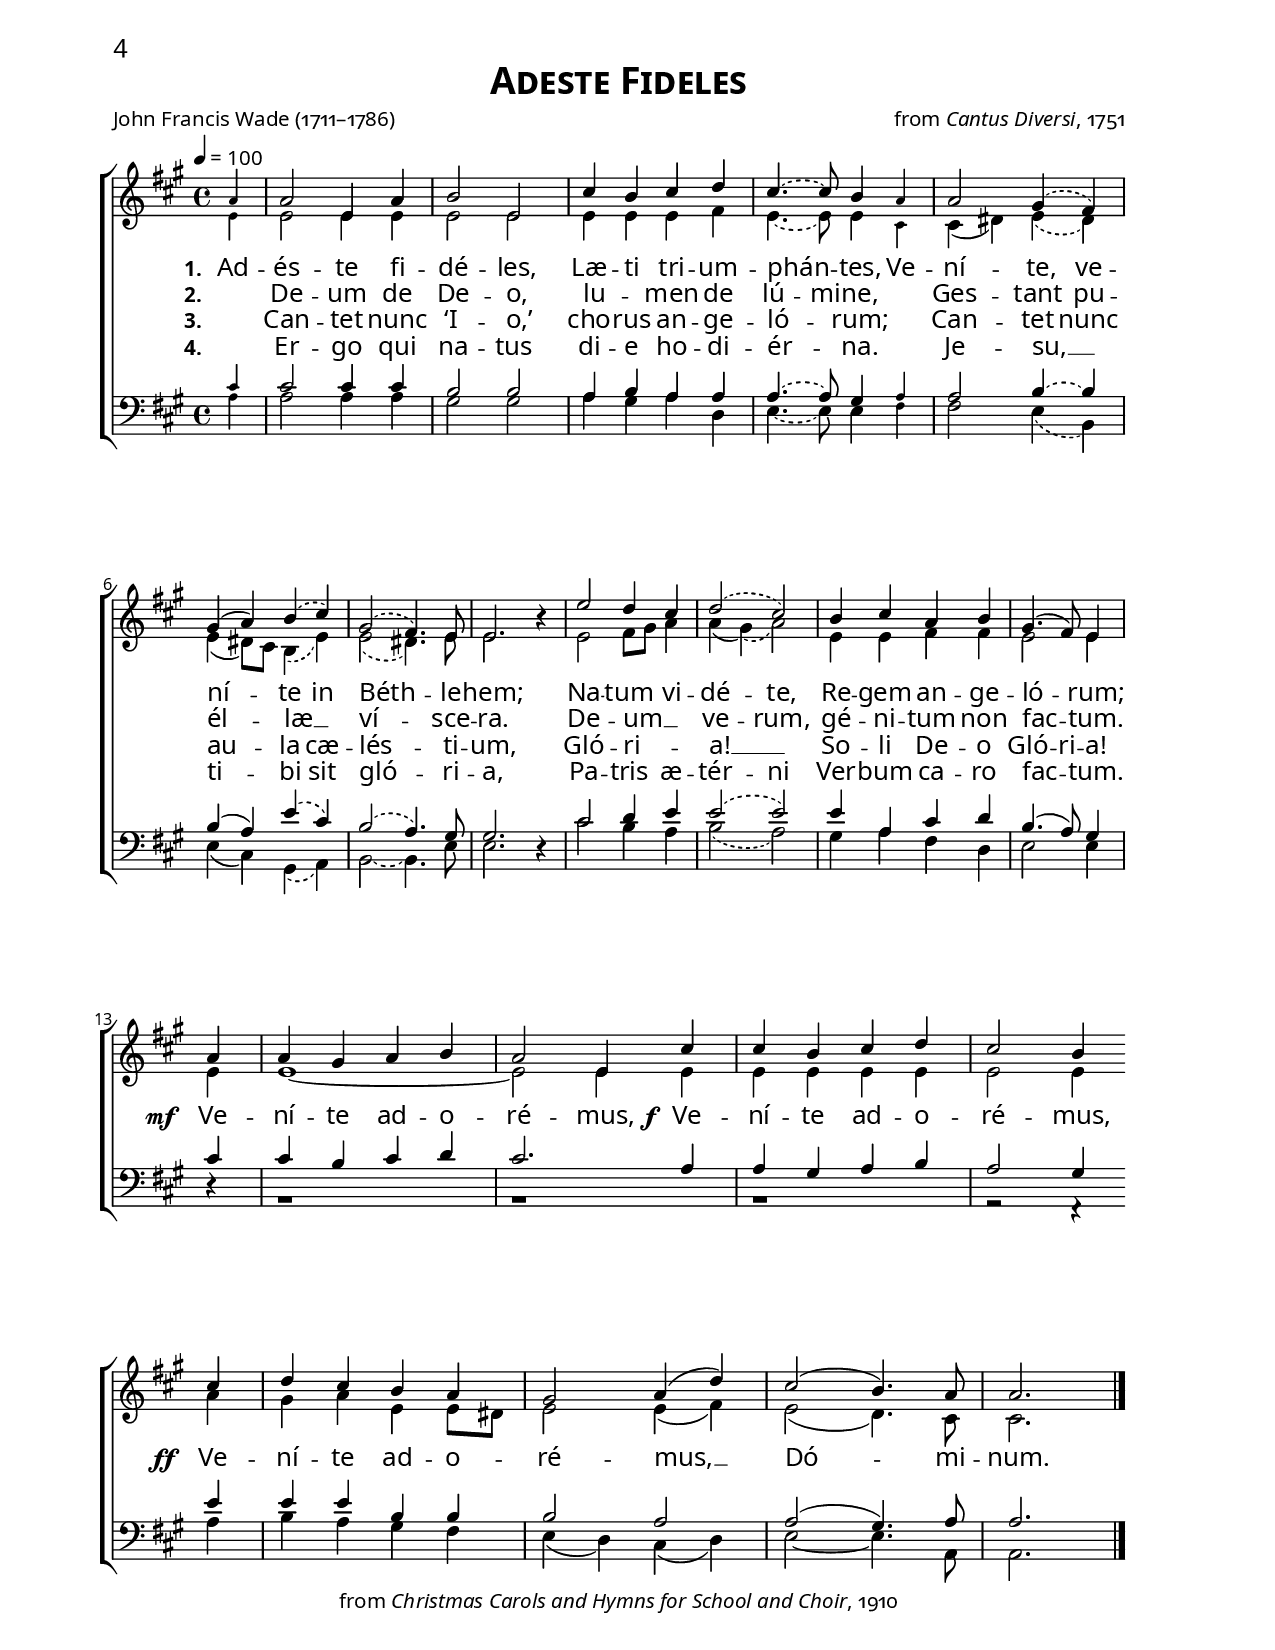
\version "2.14.2"
\include "util.ly"
\header {
  title = \markup{\override #'(font-name . "Garamond Premier Pro Semibold"){ \abs-fontsize #18 \smallCapsOldStyle"Adeste Fideles"}}
  poet = \markup\oldStyleNum"John Francis Wade (1711–1786)"
  composer = \markup\concat{"from " \italic"Cantus Diversi" \oldStyleNum", 1751"}
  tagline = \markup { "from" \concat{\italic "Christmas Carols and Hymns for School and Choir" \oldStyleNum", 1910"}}
}
\paper {
  paper-height = 11\in
  paper-width = 8.5\in
  indent = 0\in
  %system-system-spacing = #'((basic-distance . 10) (padding . 0))
  %system-system-spacing =
  %  #'((basic-distance . 0)
  %     (minimum-distance . 0)
  %     (padding . -10)
  %     (stretchability . 100))
  ragged-last-bottom = ##f
  ragged-bottom = ##f
  two-sided = ##t
  inner-margin = 1\in
  outer-margin = 0.75\in
  top-margin = 0.26\in
  bottom-margin = 0.25\in
  first-page-number = #4
  print-first-page-number = ##t
  headerLine = ""
  oddHeaderMarkup = \markup\fill-line{
     \override #'(font-name . "Garamond Premier Pro")\abs-fontsize #12.5
     \combine 
        \fill-line{"" \on-the-fly #print-page-number-check-first
        \oldStylePageNum""
        }
        \fill-line{\headerLine}
  }
  evenHeaderMarkup = \markup {
     \override #'(font-name . "Garamond Premier Pro")\abs-fontsize #12.5
     \combine
        \on-the-fly #print-page-number-check-first
        \oldStylePageNum""
        \fill-line{\headerLine}
  }
}
#(set-global-staff-size 18) \paper{ #(define fonts (make-pango-font-tree "Garamond Premier Pro" "Garamond Premier Pro" "Garamond Premier Pro" (/ 18 20))) }
global = {
  \key a \major
  \time 4/4
  \autoBeamOff
  \override DynamicLineSpanner #'staff-padding = #0.0
  \override DynamicLineSpanner #'Y-extent = #'(-0.5 . 1.5)
}

sopMusic = \relative c'' {
  \tempo 4 = 100
  \partial 4 \teeny a4 | \normalsize
  a2 e4 a |
  b2 e, |
  cis'4 b cis d |
  \tieDashed\slurDashed cis4.~ cis8 b4 \teeny a | \normalsize
  a2 gis4( fis) | \break
  
  \tieSolid\slurSolid
  gis( a) \slurDashed b( cis) |
  gis2( fis4.) e8 |
  e2. b'4\rest |
  e2 d4 cis |
  \slurDashed d2( cis) |
  b4 cis a b |
  \slurSolid \partial 4*3 gis4.( fis8) e4 | \break
  
  \partial 4 a4 |
  a gis a b |
  a2 e4 cis'4 |
  cis b cis d |
  cis2 b4 \bar""\break cis |
  
  d cis b a |
  gis2 a4( d) |
  cis2( b4.) a8 |
  \partial 4*3 a2. \bar "|."
}
sopWords = \lyricmode {
  
}

altoMusic = \relative c' {
  \partial 4 \teeny e4 | \normalsize
  e2 e4 e |
  e2 e |
  e4 e e fis |
  \tieDashed\slurDashed e4.~ e8 e4 \teeny cis | \normalsize
  \slurSolid cis( dis) \slurDashed e( dis) |
  
  \tieSolid\slurSolid e( dis8[) cis] \slurDashed b4( e) |
  e2( dis4.) e8 |
  e2. s4 |
  e2 fis8[ gis] a4 |
  \slurSolid a( \slurDashed gis)( a2) |
  e4 e fis fis |
  \slurSolid \partial 4*3 e2 e4 |
  
  e4 |
  e1~ |
  e2 e4 e |
  e e e e |
  e2 e4 a |
  
  gis a e e8[ dis] |
  e2 e4( fis) |
  e2( d4.) cis8 |
  \partial 4*3 cis2. \bar "|."
}
altoWords = {
  \dropLyricsV
  \lyricmode {
    \set stanza = #"1. "
  \set ignoreMelismata = ##t
    Ad -- és -- te fi -- dé -- les, Læ -- ti tri -- um -- phán -- _ tes,
    Ve -- ní -- te, ve -- ní -- _ te in Béth -- _ le -- hem; Na -- tum vi -- dé -- te,
    Re -- gem an -- ge -- ló -- _ rum;
  \unset ignoreMelismata
  }
  \set stanza = \markup\dynamic"mf  "
  \lyricmode {
    Ve -- ní -- te ad -- o -- ré -- mus,
  }
  \set stanza = \markup\dynamic" f "
  \lyricmode {
    Ve -- ní -- te ad -- o -- ré -- mus,
  }
  \set stanza = \markup\dynamic"ff  "
  \lyricmode {
    \raiseLyrics
    Ve -- ní -- te ad -- o -- ré -- mus, __ Dó -- mi -- num.
  }
}
altoWordsII = \lyricmode {
  \dropLyricsV
  \set stanza = #"2. "
  \set ignoreMelismata = ##t
  _ De -- um de De -- o, lu -- _ men de lú -- mi -- ne, ""
  Ges -- tant pu -- él -- _ læ __ _ ví -- _ sce -- ra.
  De -- um __ _ ve -- rum, gé -- ni -- tum non fac -- _ tum.
}
altoWordsIII = \lyricmode {
  \dropLyricsV
  \set stanza = #"3. "
  \set ignoreMelismata = ##t
  _ Can -- tet nunc ‘I -- o,’ cho -- rus an -- ge -- ló -- _ rum; ""
  Can -- tet nunc au -- _ la cæ -- lés -- _ ti -- um,
  Gló -- ri -- _ a! __ _ So -- li De -- o Gló -- ri -- a!
}
altoWordsIV = \lyricmode {
  \dropLyricsV
  \set stanza = #"4. "
  \set ignoreMelismata = ##t
  _ Er -- go qui na -- tus di -- e ho -- di -- ér -- _ na. ""
  Je -- su, __ _ ti -- _ bi sit gló -- _ ri -- a,
  Pa -- tris æ -- tér -- ni Ver -- bum ca -- ro fac -- _ tum.
}

tenorMusic = \relative c' {
  \partial 4 \teeny cis4 | \normalsize
  cis2 cis4 cis |
  b2 b |
  a4 b a a |
  \tieDashed\slurDashed a4.~ a8 gis4 \teeny a | \normalsize
  a2 b4~ b |
  
  \tieSolid\slurSolid b( a) \slurDashed e'( cis) |
  b2( a4.) gis8 |
  gis2. d4\rest |
  cis'2 d4 e |
  \slurDashed e2( e2) |
  e4 a, cis d |
  \slurSolid \partial 4*3 b4.( a8) gis4 |
  
  \partial 4 cis4 |
  cis b cis d |
  cis2. a4 |
  a gis a b |
  a2 gis4 e' |
  
  e e b b |
  b2 a |
  a( gis4.) a8 |
  \partial 4*3 a2. \bar "|."
}
tenorWords = \lyricmode {

}

bassMusic = \relative c' {
  \partial 4 \teeny a4 | \normalsize
  a2 a4 a |
  gis2 gis |
  a4 gis a d, |
  \tieDashed\slurDashed e4.~ e8 e4 \teeny fis | \normalsize
  fis2 e4( b) |
  
  \tieSolid\slurSolid e( cis) \slurDashed gis( a) |
  \tieDashed b2~ b4. e8 |
  \tieSolid e2. s4 |
  cis'2 b4 a |
  b2( a2) |
  gis4 a fis d |
  \partial 4*3 e2 e4 |
  
  \slurSolid \partial 4 d\rest |
  g,1\rest |
  g1\rest |
  g1\rest |
  g2\rest f4\rest a'4 |
  
  b a gis fis |
  e( d) cis( d) |
  e2~e4. a,8 |
  \partial 4*3 a2. \bar "|."
}
bassWords = \lyricmode {

}

\score {
  <<
   \new ChoirStaff <<
%    \new Lyrics = sopranos \with { \override VerticalAxisGroup #'nonstaff-relatedstaff-spacing = #'((basic-distance . 1)) }
    \new Staff = women <<
      \new Voice = "sopranos" { \voiceOne << \global \sopMusic >> }
      \new Voice = "altos" { \voiceTwo << \global \altoMusic >> }
    >>
    \new Lyrics \with { alignAboveContext = #"women" \override VerticalAxisGroup #'nonstaff-relatedstaff-spacing = #'((basic-distance . 1))} \lyricsto "sopranos" \sopWords
    \new Lyrics = "altosIV"  \with { alignBelowContext = #"women" } \lyricsto "sopranos" \altoWordsIV
    \new Lyrics = "altosIII"  \with { alignBelowContext = #"women" } \lyricsto "sopranos" \altoWordsIII
    \new Lyrics = "altosII"  \with { alignBelowContext = #"women" } \lyricsto "sopranos" \altoWordsII
    \new Lyrics = "altos"  \with { alignBelowContext = #"women" } \lyricsto "sopranos" \altoWords
   \new Staff = men <<
      \clef bass
      \new Voice = "tenors" { \voiceOne << \global \tenorMusic >> }
      \new Voice = "basses" { \voiceTwo << \global \bassMusic >> }
    >>
    \new Lyrics \with { alignAboveContext = #"men" \override VerticalAxisGroup #'nonstaff-relatedstaff-spacing = #'((basic-distance . 1)) } \lyricsto "tenors" \tenorWords
    \new Lyrics \with { alignBelowContext = #"men" \override VerticalAxisGroup #'nonstaff-relatedstaff-spacing = #'((basic-distance . 1)) } \lyricsto "basses" \bassWords
  >>
%    \new PianoStaff << \new Staff { \new Voice { \pianoRH } } \new Staff { \clef "bass" \pianoLH } >>
  >>
  \layout {
  \context {
    \Lyrics
    \override LyricText #'font-size = #2
  }
    \context {
      \Score
      %\override SpacingSpanner #'base-shortest-duration = #(ly:make-moment 1 8)
      %\override SpacingSpanner #'common-shortest-duration = #(ly:make-moment 1 4)
    }
    \context {
      % Remove all empty staves
      % \Staff \RemoveEmptyStaves \override VerticalAxisGroup #'remove-first = ##t
    }
    \context {
      \Lyrics
      \override LyricText #'X-offset = #center-on-word
    }
  }
}

